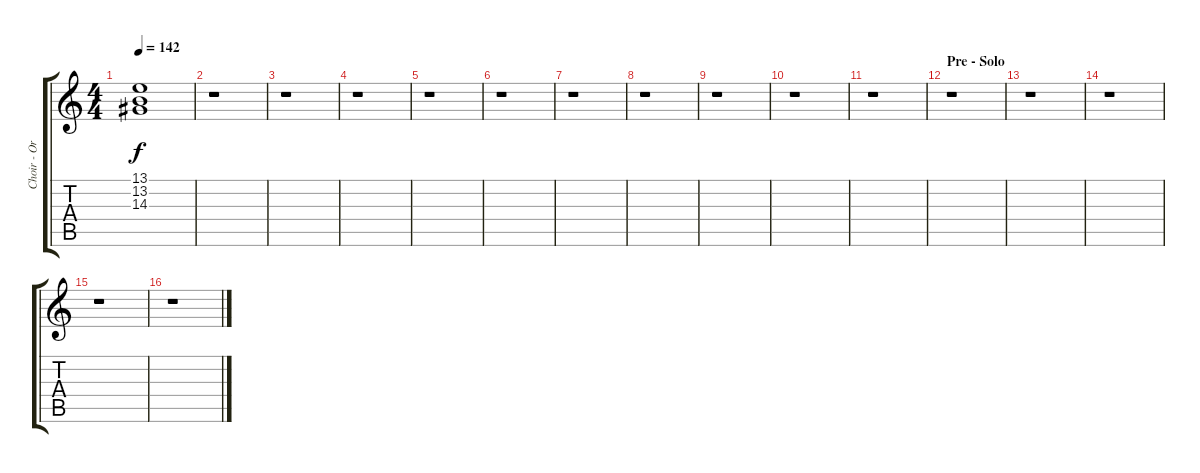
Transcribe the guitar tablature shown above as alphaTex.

\track ("Choir - Organ" "Choir - Or") {instrument drawbarorgan}
\staff {score tabs}
\tuning (Eb4 Bb3 Gb3 Db3 Ab2 Eb2) {hide}
\ts (4 4)
\tempo 142
\clef g2
\ks c
(13.1 13.2 14.3).1{dy f instrument stringensemble1} |
r.1 |
\section ("" "")
r.1 |
r.1 |
r.1 |
r.1 |
r.1 |
r.1 |
r.1 |
r.1 |
r.1 |
\section ("" "Pre - Solo")
r.1 |
r.1 |
r.1 |
r.1 |
r.1
